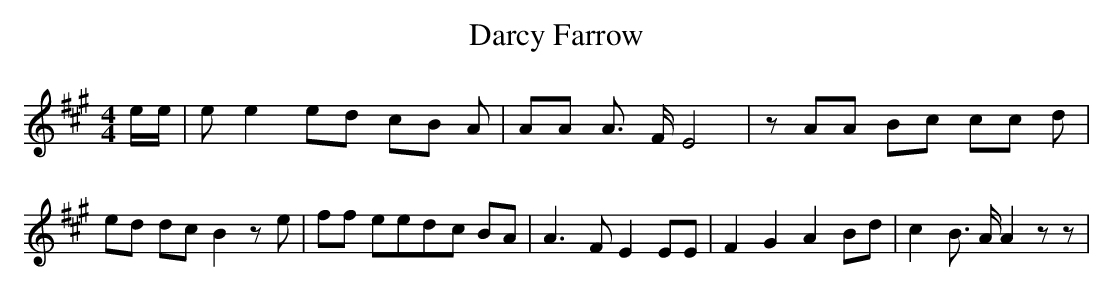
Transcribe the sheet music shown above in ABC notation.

X:1
T:Darcy Farrow
M:4/4
L:1/8
K:A
 e/2e/2| e e2 ed cB A| AA A3/2 F/2 E4| z AA Bc cc d| ed dc B2 z e|\
 ff eed-c BA| A3 F E2 EE| F2 G2 A2 Bd| c2 B3/2 A/2 A2 z z|
